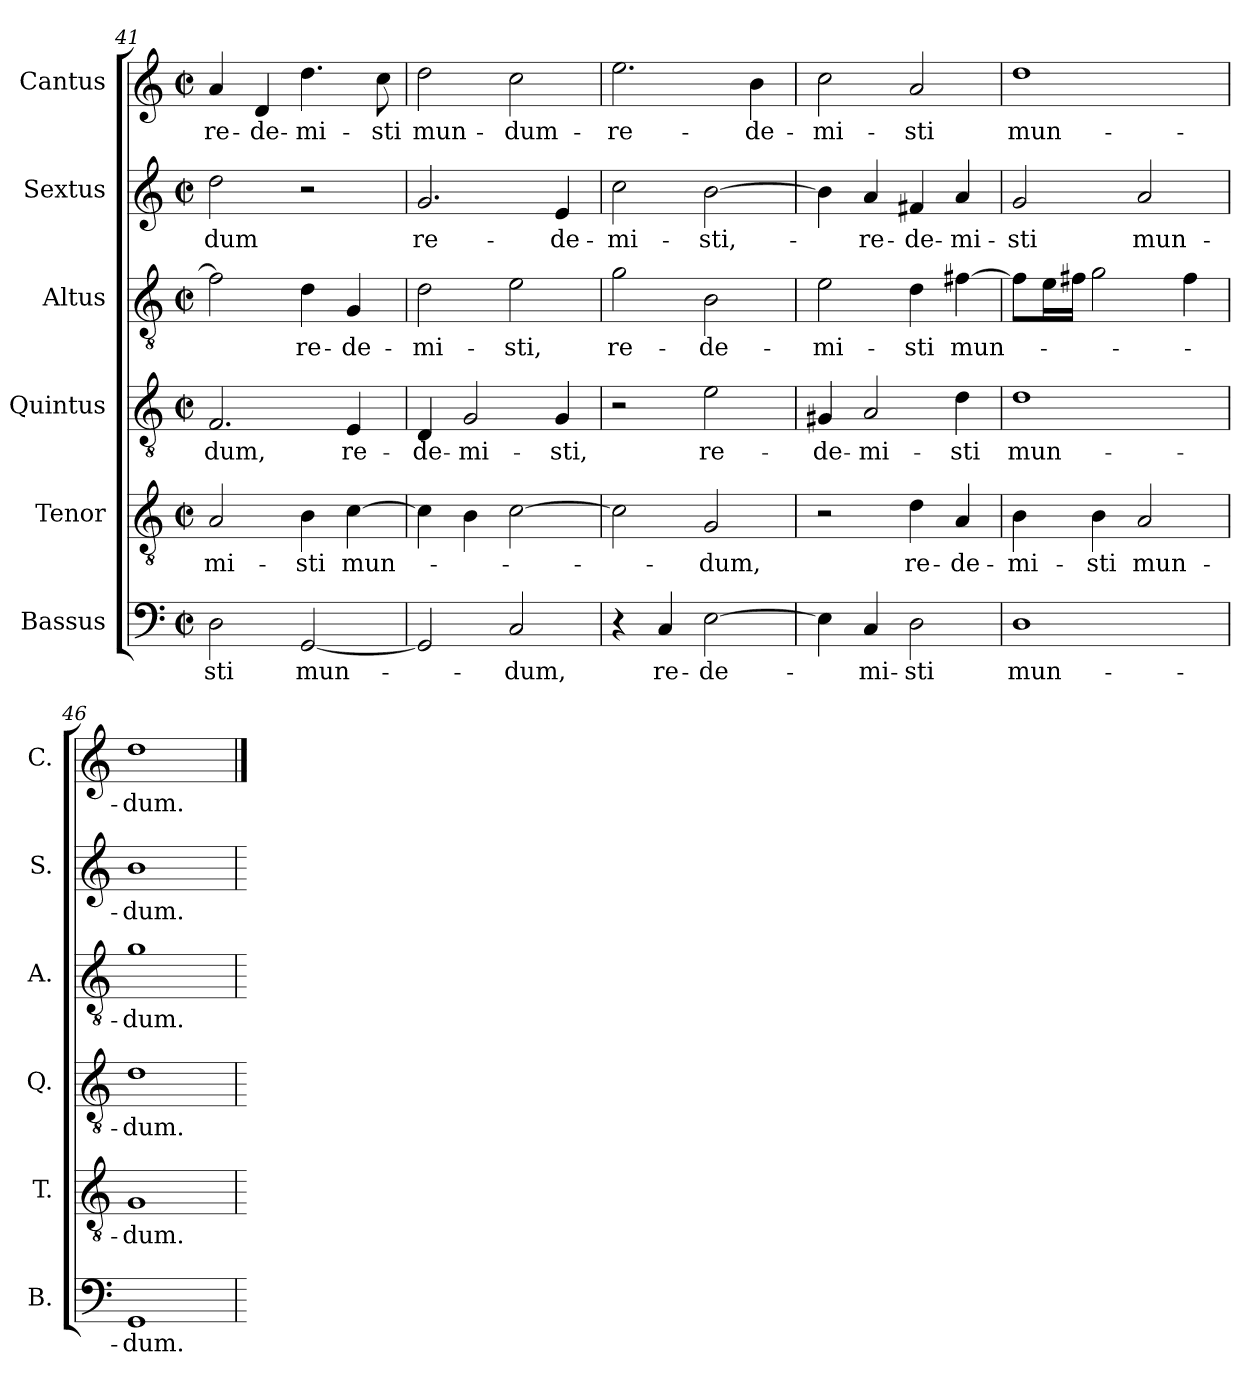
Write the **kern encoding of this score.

**kern	**text	**kern	**text	**kern	**text	**kern	**text	**kern	**text	**kern	**text
*part6	*part6	*part5	*part5	*part4	*part4	*part3	*part3	*part2	*part2	*part1	*part1
*staff6	*staff6	*staff5	*staff5	*staff4	*staff4	*staff3	*staff3	*staff2	*staff2	*staff1	*staff1
*I"Bassus	*	*I"Tenor	*	*I"Quintus	*	*I"Altus	*	*I"Sextus	*	*I"Cantus	*
*I'B.	*	*I'T.	*	*I'Q.	*	*I'A.	*	*I'S.	*	*I'C.	*
*clefF4	*	*clefGv2	*	*clefGv2	*	*clefGv2	*	*clefG2	*	*clefG2	*
*M2/2	*	*M2/2	*	*M2/2	*	*M2/2	*	*M2/2	*	*M2/2	*
*met(c|)	*	*met(c|)	*	*met(c|)	*	*met(c|)	*	*met(c|)	*	*met(c|)	*
=41	=41	=41	=41	=41	=41	=41	=41	=41	=41	=41	=41
!	!LO:LY:b:cj	!	!LO:LY:b:cj	!	!LO:LY:b:cj	!	!	!	!LO:LY:b:cj	!	!LO:LY:b:cj
2D\	-sti	2A/	-mi-	2.F/	-dum,	2f\]	.	2dd\	-dum	4a/	re-
!	!	!	!	!	!	!	!	!	!	!	!LO:LY:b:cj
.	.	.	.	.	.	.	.	.	.	4d/	-de-
!	!LO:LY:b:cj	!	!LO:LY:b:cj	!	!	!	!LO:LY:b:cj	!	!	!	!LO:LY:b:cj
[>2GG/	mun-	4B\	-sti	.	.	4d\	-re-	2r	.	4.dd\	-mi-
!	!	!	!LO:LY:b:cj	!	!LO:LY:b:cj	!	!LO:LY:b:cj	!	!	!	!
.	.	[<4c\	mun-	4E/	re-	4G/	-de-	.	.	.	.
!	!	!	!	!	!	!	!	!	!	!	!LO:LY:b:cj
.	.	.	.	.	.	.	.	.	.	8cc\	-sti
!!LO:LB:g=z
=42	=42	=42	=42	=42	=42	=42	=42	=42	=42	=42	=42
!	!	!	!	!	!LO:LY:b:cj	!	!LO:LY:b:cj	!	!LO:LY:b:cj	!	!LO:LY:b:cj
2GG/]	.	4c\]	.	4D/	-de-	2d\	-mi-	2.g/	re-	2dd\	mun-
!	!	!	!	!	!LO:LY:b:cj	!	!	!	!	!	!
.	.	4B\	.	2G/	-mi-	.	.	.	.	.	.
!	!LO:LY:b:cj	!	!	!	!	!	!LO:LY:b:cj	!	!	!	!LO:LY:b:cj
2C/	-dum,	[>2c\	.	.	.	2e\	-sti,	.	.	2cc\	-dum-
!	!	!	!	!	!LO:LY:b:cj	!	!	!	!LO:LY:b:cj	!	!
.	.	.	.	4G/	-sti,	.	.	4e/	-de-	.	.
=43	=43	=43	=43	=43	=43	=43	=43	=43	=43	=43	=43
!	!	!	!	!	!	!	!LO:LY:b:cj	!	!LO:LY:b:cj	!	!LO:LY:b:cj
4r	.	2c\]	.	2r	.	2g\	re-	2cc\	-mi-	2.ee\	-re-
!	!LO:LY:b:cj	!	!	!	!	!	!	!	!	!	!
4C/	re-	.	.	.	.	.	.	.	.	.	.
!	!LO:LY:b:cj	!	!LO:LY:b:cj	!	!LO:LY:b:cj	!	!LO:LY:b:cj	!	!LO:LY:b:cj	!	!
[>2E\	-de-	2G/	-dum,	2e\	re-	2B\	-de-	[>2b\	-sti,-	.	.
!	!	!	!	!	!	!	!	!	!	!	!LO:LY:b:cj
.	.	.	.	.	.	.	.	.	.	4b\	-de-
=44	=44	=44	=44	=44	=44	=44	=44	=44	=44	=44	=44
!	!	!	!	!	!LO:LY:b:cj	!	!LO:LY:b:cj	!	!	!	!LO:LY:b:cj
4E\]	.	2r	.	4G#X/	-de-	2e\	-mi-	4b\]	.	2cc\	-mi-
!	!LO:LY:b:cj	!	!	!	!LO:LY:b:cj	!	!	!	!LO:LY:b:cj	!	!
4C/	-mi-	.	.	2A/	-mi-	.	.	4a/	-re-	.	.
!	!LO:LY:b:cj	!	!LO:LY:b:cj	!	!	!	!LO:LY:b:cj	!	!LO:LY:b:cj	!	!LO:LY:b:cj
2D\	-sti	4d\	re-	.	.	4d\	-sti	4f#X/	-de-	2a/	-sti
!	!	!	!LO:LY:b:cj	!	!LO:LY:b:cj	!	!LO:LY:b:cj	!	!LO:LY:b:cj	!	!
.	.	4A/	-de-	4d\	-sti	[>4f#X\	mun-	4a/	-mi-	.	.
=45	=45	=45	=45	=45	=45	=45	=45	=45	=45	=45	=45
!	!LO:LY:b:cj	!	!LO:LY:b:cj	!	!LO:LY:b:cj	!	!	!	!LO:LY:b:cj	!	!LO:LY:b:cj
1D	mun-	4B\	-mi-	1d	mun-	8f#\L]	.	2g/	-sti	1dd	mun-
.	.	.	.	.	.	16e\	.	.	.	.	.
.	.	.	.	.	.	16f#X\J	.	.	.	.	.
!	!	!	!LO:LY:b:cj	!	!	!	!	!	!	!	!
.	.	4B\	-sti	.	.	2g\	.	.	.	.	.
!	!	!	!LO:LY:b:cj	!	!	!	!	!	!LO:LY:b:cj	!	!
.	.	2A/	mun-	.	.	.	.	2a/	mun-	.	.
.	.	.	.	.	.	4f#\	.	.	.	.	.
=46	=46	=46	=46	=46	=46	=46	=46	=46	=46	=46	=46
!	!LO:LY:b:cj	!	!LO:LY:b:cj	!	!LO:LY:b:cj	!	!LO:LY:b:cj	!	!LO:LY:b:cj	!	!LO:LY:b:cj
1GG	-dum.	1G	-dum.	1d	-dum.	1g	-dum.	1b	-dum.	1dd	-dum.
=	==	=	==	=	==	=	==	=	==	==	==
*-	*-	*-	*-	*-	*-	*-	*-	*-	*-	*-	*-
